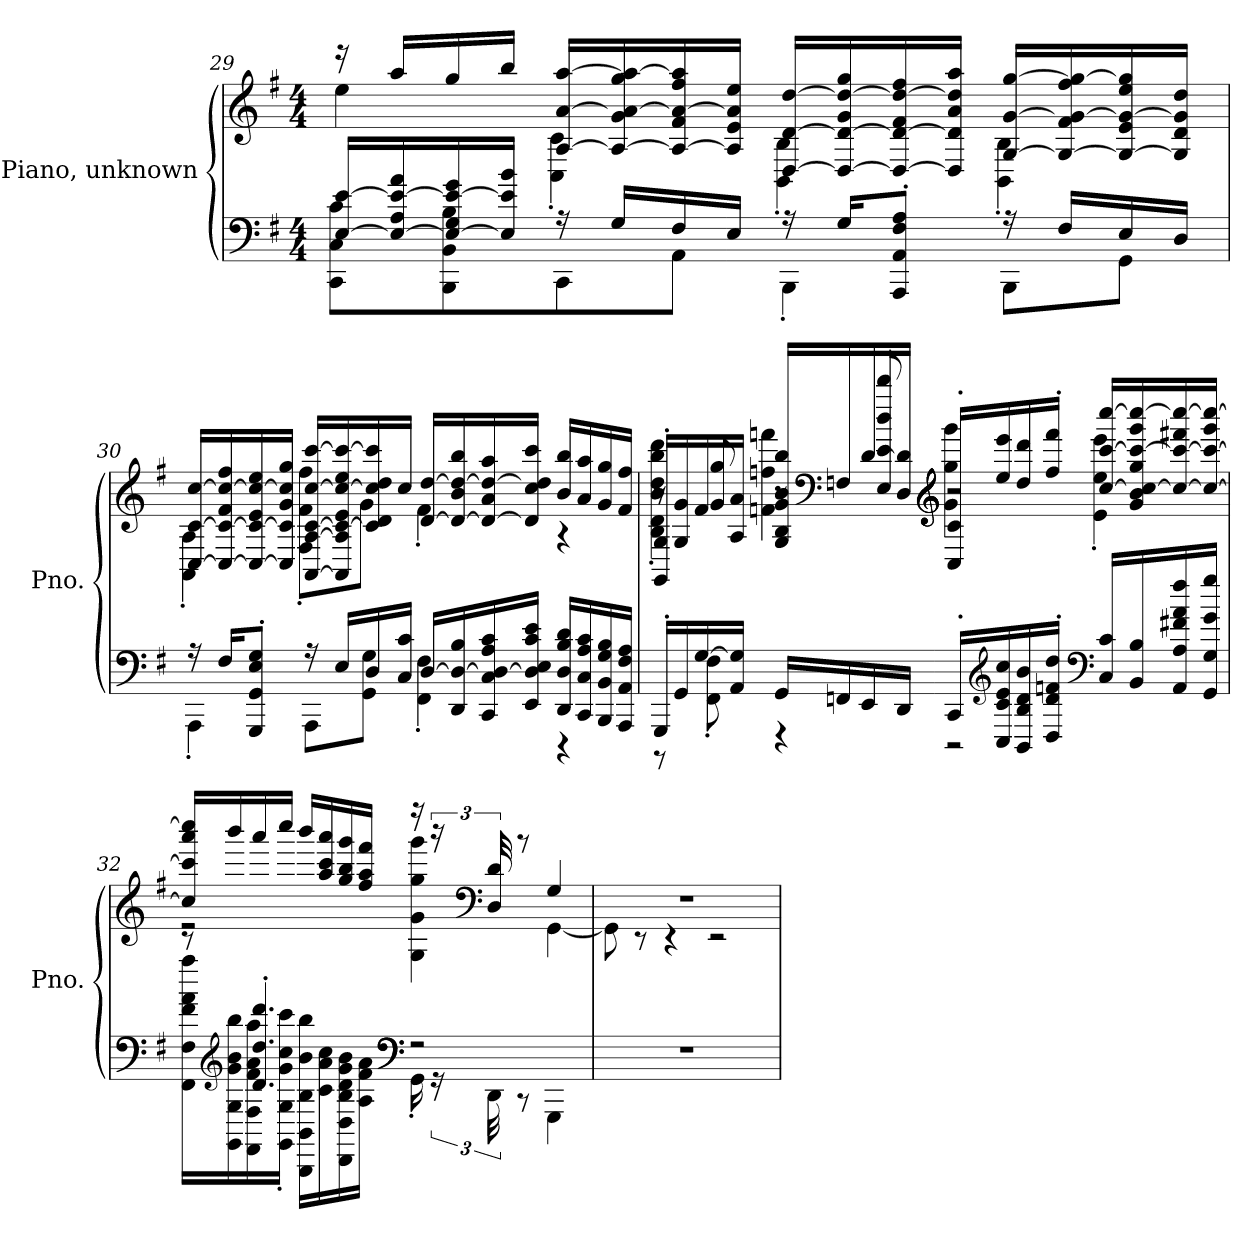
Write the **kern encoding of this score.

**kern	**kern
*part1	*part1
*staff2	*staff1
*I"Piano, unknown	*
*I'Pno.	*
!!LO:LB:g=z
*clefF4	*clefG2
*k[f#]	*k[f#]
*M4/4	*M4/4
=29	=29
*^	*^
[16E/ [16e/LL	8CC\ 8C\ 8c\L	16r	4ee\
16E/_ 16A/ 16e/_ 16a/	.	16aa/LL	.
16E/_ 16G/ 16e/_ 16g/	8BBB\ 8BB\ 8B\	16gg/	.
16E/] 16e/] 16b/JJ	.	16bb/JJ	.
16r	8CC\	[16A/ [16a/ [16aa/LL	4C\' 4c\'
16G/LL	.	16A/_ 16g/ 16a/_ 16gg/ 16aa/_	.
16F#/	8AA\J	16A/_ 16f#/ 16a/_ 16ff#/ 16aa/]	.
16E/JJ	.	16A/] 16e/ 16a/] 16ee/JJ	.
16r	4BBB'\	[16D/ [16d/ [16dd/LL	4BB\' 4B\'
16G/KL	.	16D/_ 16d/_ 16g/ 16dd/_ 16gg/	.
8AAA/' 8AA/' 8F#/' 8A/'J	.	16D/_ 16d/_ 16f#/ 16dd/_ 16ff#/	.
.	.	16D/] 16d/] 16a/ 16dd/] 16aa/JJ	.
16r	8BBB\L	[16G/ [16g/ [16gg/LL	4BB\' 4B\'
16F#/LL	.	16G/_ 16f#/ 16g/_ 16ff#/ 16gg/_	.
16E/	8GG\J	16G/_ 16e/ 16g/_ 16ee/ 16gg/]	.
16D/JJ	.	16G/] 16d/ 16g/] 16dd/JJ	.
!!LO:LB:g=z	!!
=30	=30	=30	=30
16r	4AAA'\	[16C/ [16c/ [16cc/LL	4AA\' 4A\'
16F#/KL	.	16C/_ 16c/_ 16f#/ 16cc/_ 16ff#/	.
8GGG/' 8GG/' 8E/' 8G/'J	.	16C/_ 16c/_ 16e/ 16cc/_ 16ee/	.
.	.	16C/] 16c/] 16g/ 16cc/] 16gg/JJ	.
16r	8AAA\L	[16AA/ [16A/ [16c/ [16cc/ [16ccc/LL	8F#\' 8f#\' 8ff#\'L
16E/LL	.	16AA/] 16A/] 16c/_ 16e/ 16cc/_ 16ee/ 16ccc/_	.
16D/	8GG\ 8G\J	16c/] 16d/ 16cc/] 16dd/ 16ccc/]	8g\J
16C/ 16c/JJ	.	16cc/JJ	.
[16D/LL	4FF#\' 4F#\'	[16d/ [16dd/LL	4f#'\
16DD/ 16D/_ 16B/	.	16d/_ 16b/ 16dd/_ 16bb/	.
16CC/ 16C/ 16D/_ 16A/ 16c/	.	16d/_ 16a/ 16dd/_ 16aa/	.
16EE/ 16D/] 16E/ 16c/ 16e/JJ	.	16d/] 16cc/ 16dd/] 16ccc/JJ	.
16DD/ 16D/ 16B/ 16d/LL	4r	16b/ 16bb/LL	4r
16CC/ 16C/ 16A/ 16c/	.	16a/ 16aa/	.
16BBB/ 16BB/ 16G/ 16B/	.	16g/ 16gg/	.
16AAA/ 16AA/ 16F#/ 16A/JJ	.	16f#/ 16ff#/JJ	.
!!LO:PB:g=z
=31	=31	=31	=31
*	*	*	*^
16GGG'/LL	8r	16GG/' 16G/'LL	4B\' 4d\' 4b\' 4dd\' 4bb\' 4ddd\'	8r
16GG/	.	16G/ 16g/	.	.
[16G/	8FF#\' 8F#\'	16f#/	.	8g/ 8gg/
16AA/ 16G/]JJ	.	16A/ 16a/JJ	.	.
16GG/LL	4r	16G/ 16B/ 16g/ 16b/ 16bb/LL	4fn\ 4ffn\ 4fffn\	8r
*	*	*clefF4	*	*
16FFn/	.	16Fn/	.	.
16EE/	.	[16d/	.	8E/' 8e/' 8dd/' 8ddd/'
16DD/JJ	.	16D/ 16d/]JJ	.	.
*	*	*clefG2	*	*
16CC'/LL	2r	16C/' 16c/'LL	4g\ 4gg\ 4ggg\	2r
*clefG2	*	*	*	*
16C/ 16c/ 16e/ 16cc/	.	16ee/ 16eee/	.	.
16BB/ 16B/ 16d/ 16b/	.	16dd/ 16ddd/	.	.
16D/' 16d/' 16fn/' 16dd/'JJ	.	16ff/' 16fff/'JJ	.	.
*clefF4	*	*	*	*
16C/ 16c/LL	.	[16cc/ [16ccc/ [16cccc/LL	4e\' 4ee\' 4eee\'	.
16BB/ 16B/	.	16g/ 16b/ 16cc/_ 16gg/ 16ccc/_ 16ggg/ 16cccc/_	.	.
16AA/ 16A/ 16f#X/ 16a/ 16ff#/	.	16cc/_ 16ccc/_ 16fff#X/ 16cccc/_	.	.
16GG/ 16G/ 16g/ 16gg/JJ	.	16cc/_ 16ccc/_ 16ggg/ 16cccc/_JJ	.	.
*	*	*	*v	*v
!!LO:LB:g=z
=32	=32	=32	=32
8r	16FF#\ 16F#\ 16f#\ 16a\ 16aa\LL	16cc/] 16ccc/] 16aaa/ 16cccc/]LL	2r
*clefG2	*	*	*
.	16GG\ 16G\ 16g\ 16b\ 16bb\	16bbb/	.
4.d/' 4.dd/' 4.ddd/'	16FF#\ 16F#\ 16f#\ 16a\ 16aa\	16aaa/	.
.	16GG\' 16G\' 16g\' 16cc\' 16ccc\'JJ	16cccc/JJ	.
.	16BBB\ 16BB\ 16B\ 16b\ 16bb\LL	16bbb/LL	.
.	16c\ 16a\ 16cc\	16aa/ 16ccc/ 16aaa/	.
.	16DD\ 16D\ 16B\ 16d\ 16g\ 16b\	16gg/ 16bb/ 16ggg/	.
.	16A\ 16f#\ 16a\JJ	16ff#/ 16aa/ 16fff#/JJ	.
*clefF4	*	*	*
2r	16GG'\	16r	4G\ 4g\ 4gg\ 4ggg\
.	24r	24r	.
*	*	*clefF4	*
.	48DD\	48D/ 48d/	.
.	8r	8r	.
.	4GGG\	4G/	[4GG\
*v	*v	*	*
=33	=33	=33
1r	1r	8GG\]
.	.	8r
.	.	4r
.	.	2r
*	*v	*v
=	=
*-	*-
